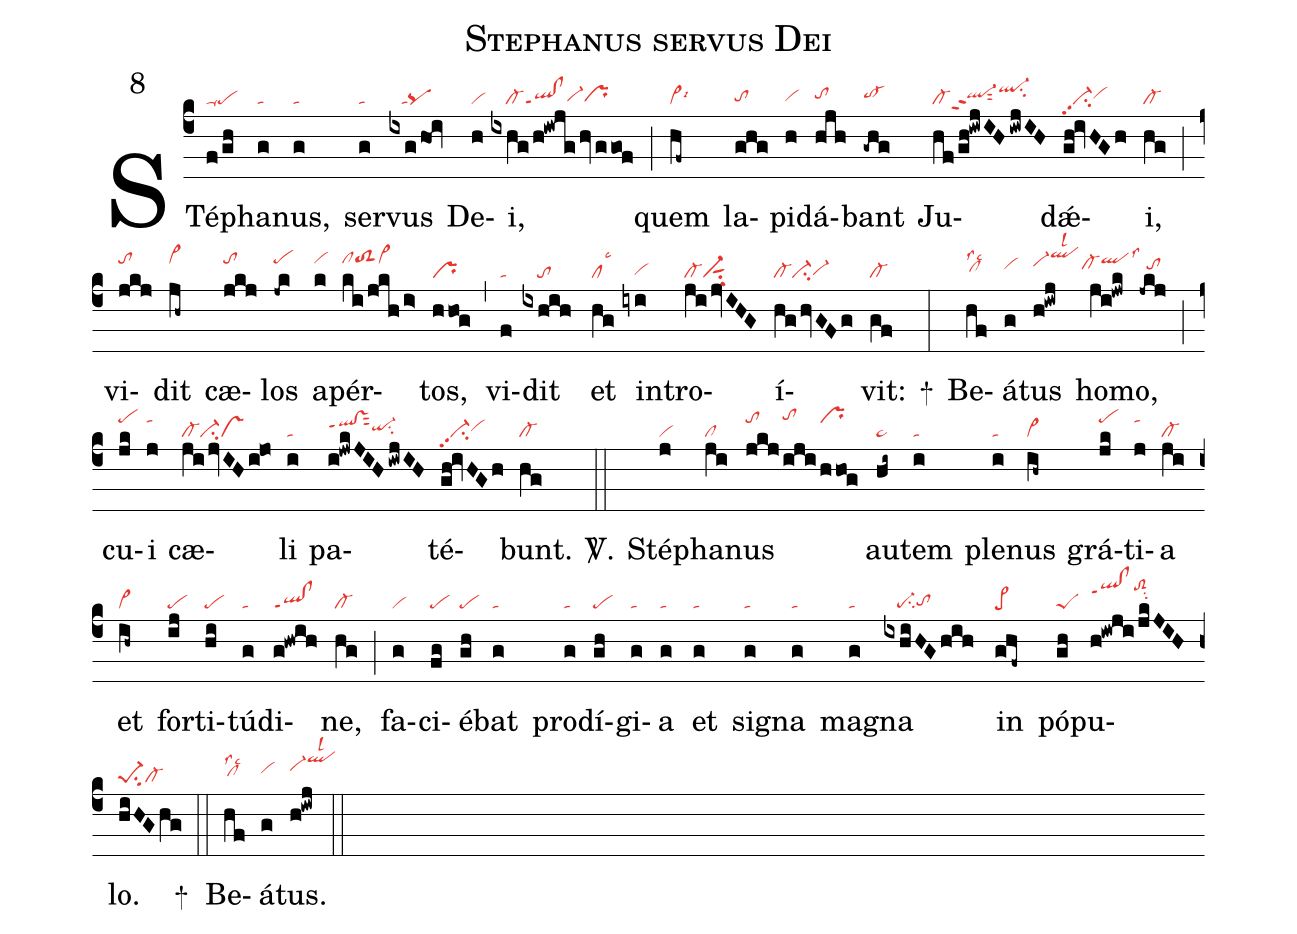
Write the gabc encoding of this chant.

name: Stephanus servus Dei;
mode: 8;
nabc-lines: 1;
%%
(c4)
STé(f/gh|ta-pe)pha(g|ta)nus,(g|ta) ser(g|ta)vus(ixg/hOi|///tapq) De(h|vi)i,(ixhg/h!iwjg/hv/ggof|////cl-ql!clppt1vi-hgprhg) (;)
quem(hf~|vi>lsi6) la(ghg|tohg)pi(h|vihg)dá(hjh|tohh)bant(-ghg|to-hh) Ju(hf/gh!iwjIH/iwjIH|cl-ql-hhppt2sut2ql-hjsu2)dǽ(gh!ivHGh|vi-pp2su2vihh)i,(hg|cl-) (;)
vi(jkj|tohk)dit(jh~|vi>hk) cæ(jkj|tohk)los(-jk|pehk) a(k|vihk)pér(ki/jkh/i>|clhktoS2hkvi>hk)tos,(hhog|pr) (,)
vi(f|ta)dit(ixhih|////to) et(hg|cllsc3) in(iyi|///vihg)tro(ji/jvIHG|cl-vi-sut1su2)í(hg/hvGFg|cl-ci-vi-hg)vit:(gf|cl-) +(:)
Be(hf|clhhlss2lsc2)á(g|vihi)tus(h!iwj|vi-hjqlhmlsl2) ho(ji!jwk|``cl-hiqlhklss3)mo,(-jkj|//tohi) (;)
cu(jk|pehk)i(j|tahk) cæ(ji/jvIHi!jo|cl-ci-vs)li(i|ta) pa(i!jwkJIH/iwjIH|qlhi!vshippt1sut2qi-hhsu2)té(gh!ivHGh|vi-pp2su2vihh)bunt.(hg|cl-) <sp>V/</sp>.(::)
Sté(j|vi)pha(ji|cl)nus(jkj/|tohk|iji/|tohl|hhog|prhk) au(hi~|ta>)tem(i|ta) ple(i|ta)nus(ih~|vi>) grá(jk|pehk)ti(j|tahk)a(ji|cl-) et(ih~|vi>) for(ij|pe)ti(hi|pe)tú(g|ta)di(g!hwih|ql!clppt1)ne,(hg|cl-) (;)
fa(g|vi)ci(fg|pe)é(gh|pe)bat(g|ta) prod(g|ta)í(gh|pe)gi(g|ta)a(g|ta) et(g|ta) si(g|ta)gna(g|ta) ma(g|ta)gna(ixhiHG/hih|///pe-su2tohg) in(ghf~|pe>) pó(gh|peS)pu(h!iwji/jkJIH|qlhk!clhkppt1toS2hlsu2)lo.(hiHGhg|pe-1su2cl-) +(::)
Be(hf|clhhlss2lsc2)á(g|vihi)tus.(h!iwj|vi-hjqlhmlsl2) (::)
